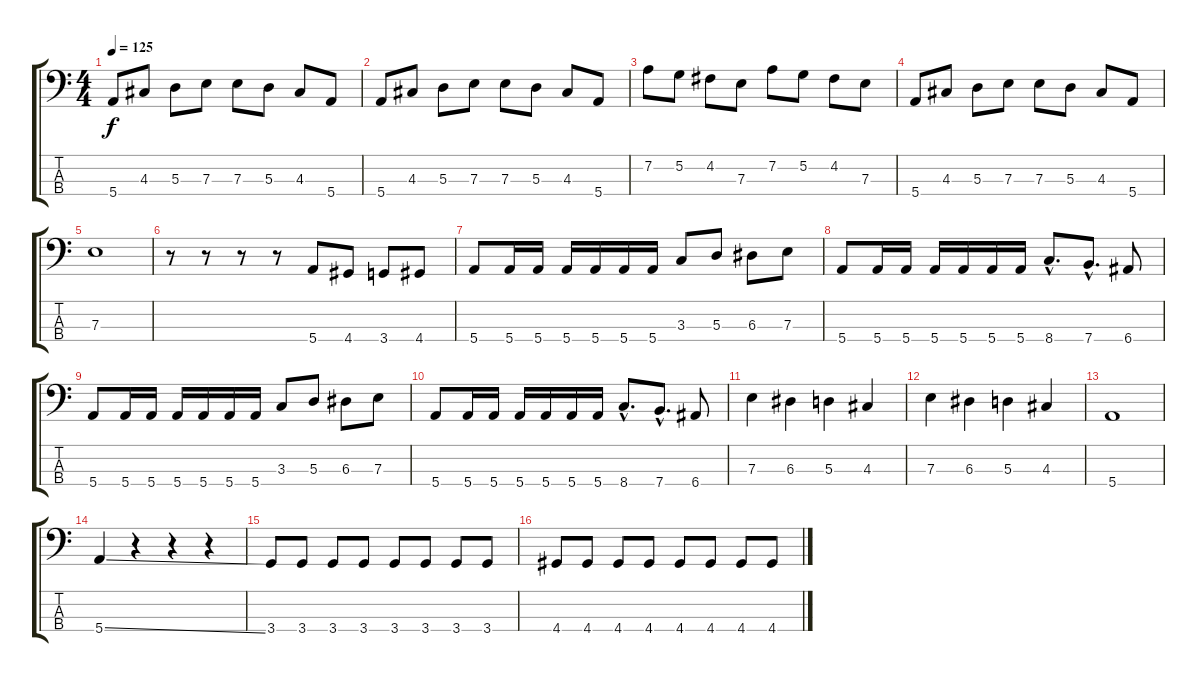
\track "" {instrument electricbassfinger}
\staff {score tabs}
\tuning (G2 D2 A1 E1) {hide}
\ts (4 4)
\tempo 125
\clef f4
\ks c
5.4.8{dy f} 4.3.8 5.3.8 7.3.8 7.3.8 5.3.8 4.3.8 5.4.8 |
5.4.8 4.3.8 5.3.8 7.3.8 7.3.8 5.3.8 4.3.8 5.4.8 |
7.2.8 5.2.8 4.2.8 7.3.8 7.2.8 5.2.8 4.2.8 7.3.8 |
5.4.8 4.3.8 5.3.8 7.3.8 7.3.8 5.3.8 4.3.8 5.4.8 |
7.3.1 |
r.8 r.8 r.8 r.8 5.4.8 4.4.8 3.4.8 4.4.8 |
5.4.8 5.4.16 5.4.16 5.4.16 5.4.16 5.4.16 5.4.16 3.3.8 5.3.8 6.3.8 7.3.8 |
5.4.8 5.4.16 5.4.16 5.4.16 5.4.16 5.4.16 5.4.16 8.4{hac}.8{d} 7.4{hac}.8{d} 6.4.8 |
5.4.8 5.4.16 5.4.16 5.4.16 5.4.16 5.4.16 5.4.16 3.3.8 5.3.8 6.3.8 7.3.8 |
5.4.8 5.4.16 5.4.16 5.4.16 5.4.16 5.4.16 5.4.16 8.4{hac}.8{d} 7.4{hac}.8{d} 6.4.8 |
7.3.4 6.3.4 5.3.4 4.3.4 |
7.3.4 6.3.4 5.3.4 4.3.4 |
5.4.1 |
5.4{ss}.4 r.4 r.4 r.4 |
3.4.8 3.4.8 3.4.8 3.4.8 3.4.8 3.4.8 3.4.8 3.4.8 |
4.4.8 4.4.8 4.4.8 4.4.8 4.4.8 4.4.8 4.4.8 4.4.8
